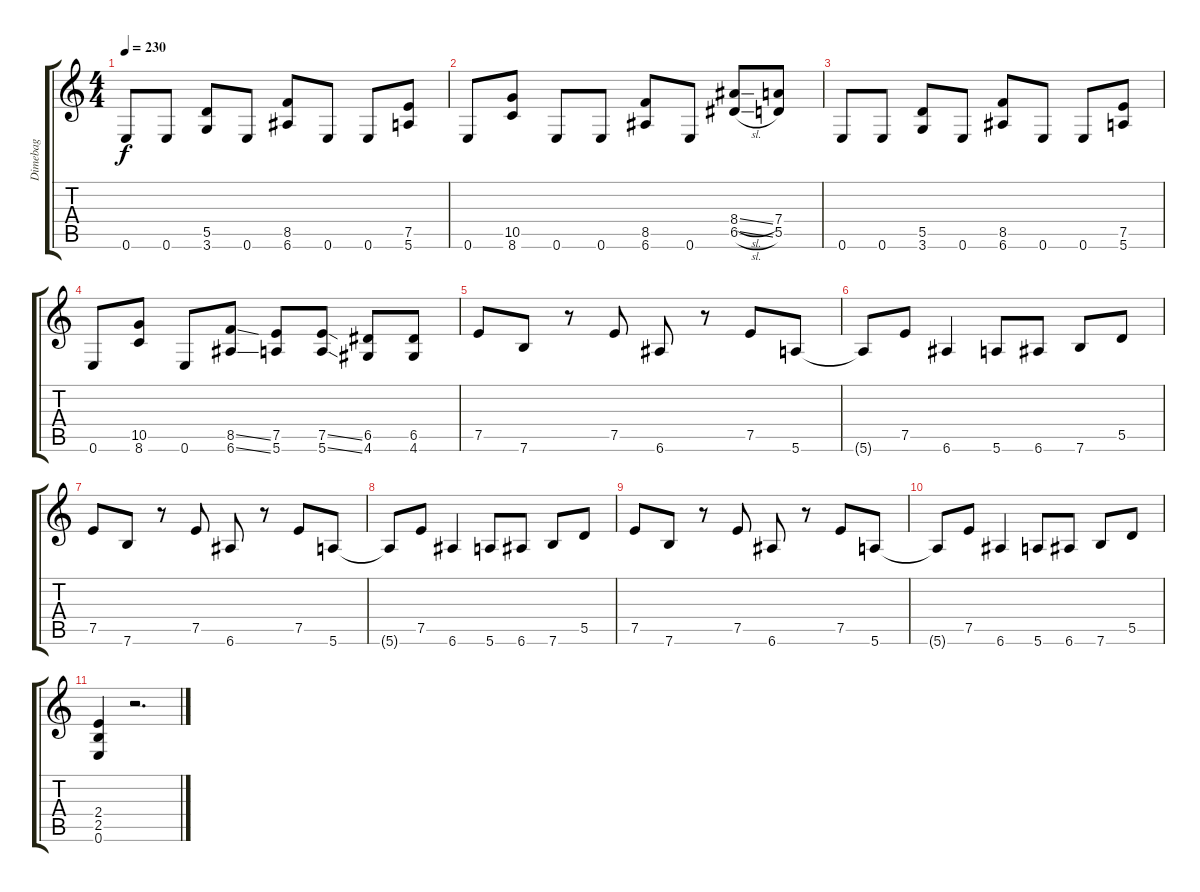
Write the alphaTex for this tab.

\track ("Dimebag" "Dimebag") {instrument distortionguitar}
\staff {score tabs}
\tuning (E4 B3 G3 D3 A2 E2) {hide}
\ts (4 4)
\tempo 230
\clef g2
\ks c
0.6.8{dy f} 0.6.8 (5.5 3.6).8 0.6.8 (8.5 6.6).8 0.6.8 0.6.8 (7.5 5.6).8 |
0.6.8 (10.5 8.6).8 0.6.8 0.6.8 (8.5 6.6).8 0.6.8 (8.4{sl} 6.5{sl}).8 (7.4 5.5).8 |
0.6.8 0.6.8 (5.5 3.6).8 0.6.8 (8.5 6.6).8 0.6.8 0.6.8 (7.5 5.6).8 |
0.6.8 (10.5 8.6).8 0.6.8 (8.5{ss} 6.6{ss}).8 (7.5 5.6).8 (7.5{ss} 5.6{ss}).8 (6.5 4.6).8 (6.5 4.6).8 |
7.5.8 7.6.8 r.8 7.5.8 6.6.8 r.8 7.5.8 5.6.8 |
5.6{t}.8 7.5.8 6.6.4 5.6.8 6.6.8 7.6.8 5.5.8 |
7.5.8 7.6.8 r.8 7.5.8 6.6.8 r.8 7.5.8 5.6.8 |
5.6{t}.8 7.5.8 6.6.4 5.6.8 6.6.8 7.6.8 5.5.8 |
7.5.8 7.6.8 r.8 7.5.8 6.6.8 r.8 7.5.8 5.6.8 |
5.6{t}.8 7.5.8 6.6.4 5.6.8 6.6.8 7.6.8 5.5.8 |
(2.4 2.5 0.6).4 r.2{d}
